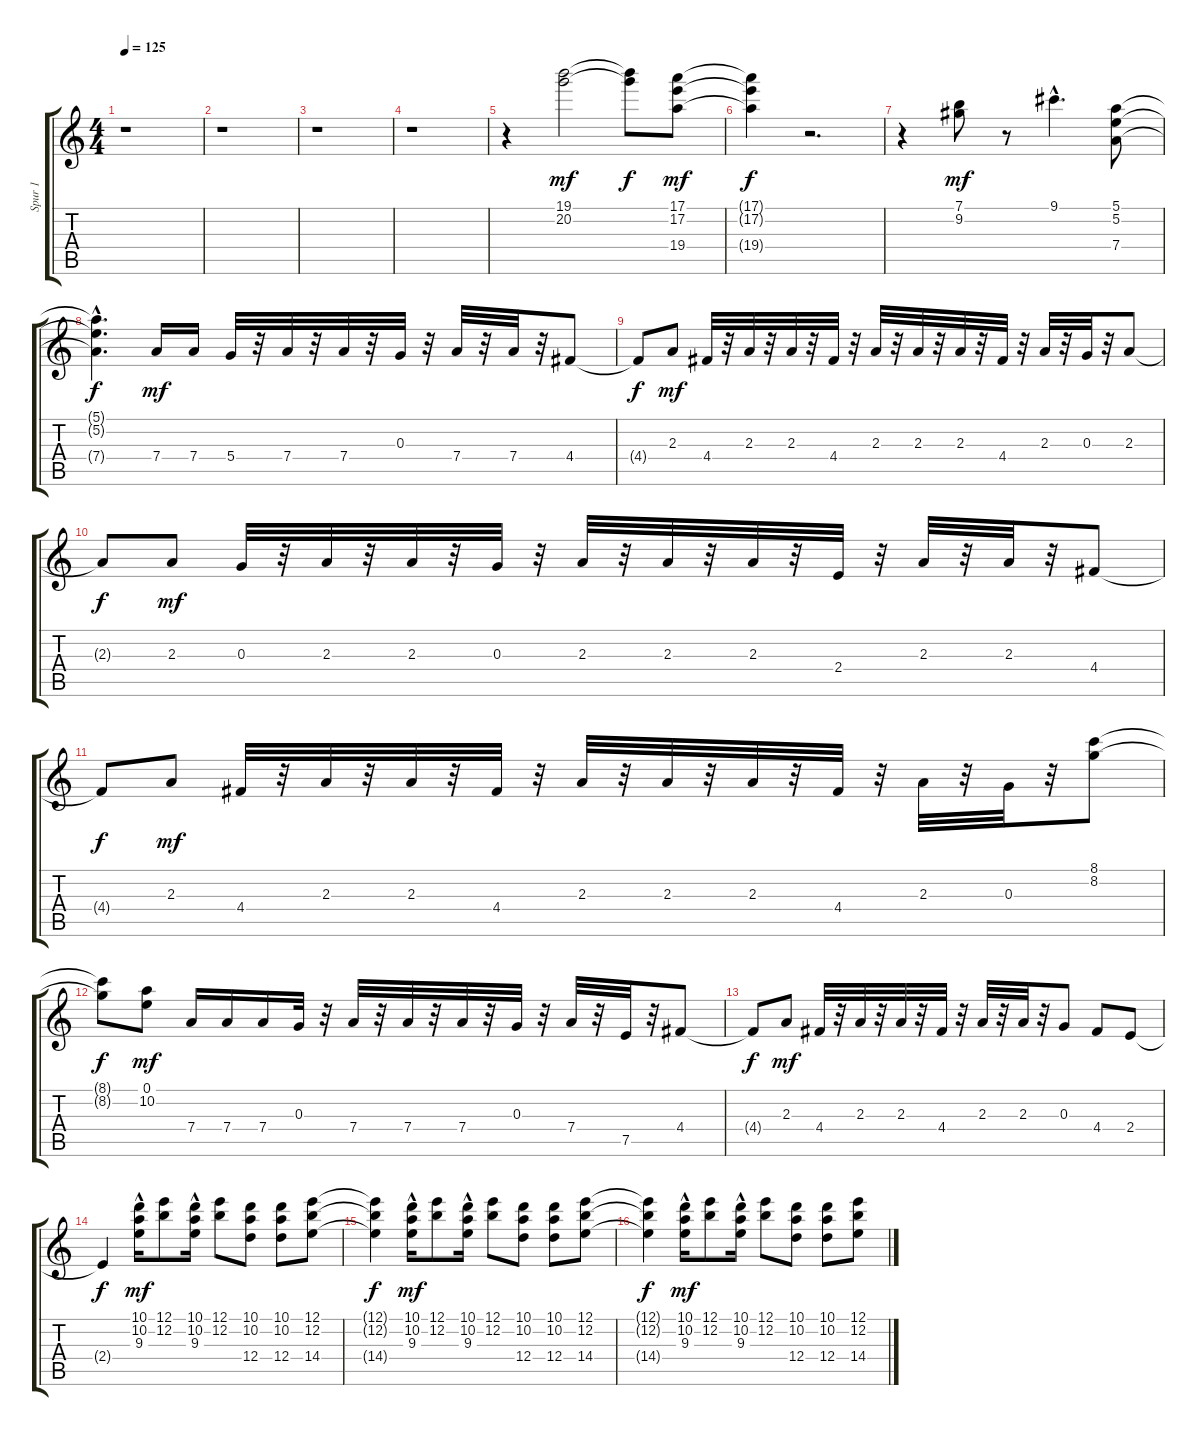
\track ("Spur 1" "Spur 1") {instrument overdrivenguitar}
\staff {score tabs}
\tuning (E4 B3 G3 D3 A2 E2) {hide}
\ts (4 4)
\tempo 125
\clef g2
\ks c
r.1{dy mf instrument overdrivenguitar} |
r.1 |
r.1 |
r.1 |
r.4 (19.1 20.2).2 (19.1{t} 20.2{t}).8{dy f} (17.1 17.2 19.4).8{dy mf} |
(17.1{t} 17.2{t} 19.4{t}).4{dy f} r.2{d} |
r.4 (7.1 9.2).8{dy mf} r.8 9.1{hac}.4{d} (5.1 5.2 7.4).8 |
(5.1{hac t} 5.2{hac t} 7.4{hac t}).4{d dy f} 7.4.16{dy mf} 7.4.16 5.4.32 r.32 7.4.32 r.32 7.4.32 r.32 0.3.32 r.32 7.4.32 r.32 7.4.32 r.32 4.4.8 |
4.4{t}.8{dy f} 2.3.8{dy mf} 4.4.32 r.32 2.3.32 r.32 2.3.32 r.32 4.4.32 r.32 2.3.32 r.32 2.3.32 r.32 2.3.32 r.32 4.4.32 r.32 2.3.32 r.32 0.3.32 r.32 2.3.8 |
2.3{t}.8{dy f} 2.3.8{dy mf} 0.3.32 r.32 2.3.32 r.32 2.3.32 r.32 0.3.32 r.32 2.3.32 r.32 2.3.32 r.32 2.3.32 r.32 2.4.32 r.32 2.3.32 r.32 2.3.32 r.32 4.4.8 |
4.4{t}.8{dy f} 2.3.8{dy mf} 4.4.32 r.32 2.3.32 r.32 2.3.32 r.32 4.4.32 r.32 2.3.32 r.32 2.3.32 r.32 2.3.32 r.32 4.4.32 r.32 2.3.32 r.32 0.3.32 r.32 (8.1 8.2).8 |
(8.1{t} 8.2{t}).8{dy f} (0.1 10.2).8{dy mf} 7.4.16 7.4.16 7.4.16 0.3.32 r.32 7.4.32 r.32 7.4.32 r.32 7.4.32 r.32 0.3.32 r.32 7.4.32 r.32 7.5.32 r.32 4.4.8 |
4.4{t}.8{dy f} 2.3.8{dy mf} 4.4.32 r.32 2.3.32 r.32 2.3.32 r.32 4.4.32 r.32 2.3.32 r.32 2.3.32 r.32 0.3.8 4.4.8 2.4.8 |
2.4{t}.4{dy f} (10.1 10.2 9.3{hac}).16{dy mf} (12.1 12.2).8 (10.1 10.2 9.3{hac}).16 (12.1 12.2).8 (10.1 10.2 12.4).8 (10.1 10.2 12.4).8 (12.1 12.2 14.4).8 |
(12.1{t} 12.2{t} 14.4{t}).4{dy f} (10.1 10.2 9.3{hac}).16{dy mf} (12.1 12.2).8 (10.1 10.2 9.3{hac}).16 (12.1 12.2).8 (10.1 10.2 12.4).8 (10.1 10.2 12.4).8 (12.1 12.2 14.4).8 |
(12.1{t} 12.2{t} 14.4{t}).4{dy f} (10.1 10.2 9.3{hac}).16{dy mf} (12.1 12.2).8 (10.1 10.2 9.3{hac}).16 (12.1 12.2).8 (10.1 10.2 12.4).8 (10.1 10.2 12.4).8 (12.1 12.2 14.4).8
